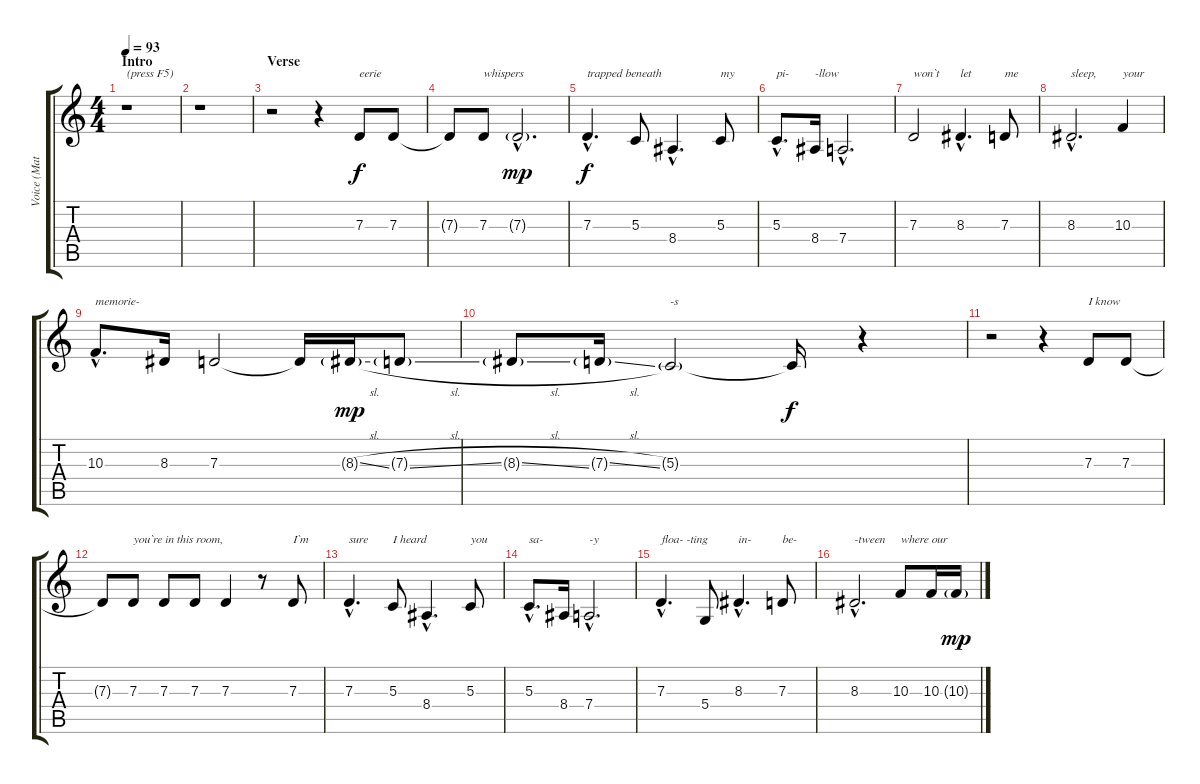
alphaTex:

\track ("Voice (Matthew Bellamy)" "Voice (Mat") {instrument lead4chiff}
\staff {score tabs}
\tuning (E4 B3 G3 D3 A2 E2) {hide}
\ts (4 4)
\section ("" "Intro")
\tempo 93
\clef g2
\ks c
r.1{txt "(press F5)" dy f instrument lead4chiff} |
r.1 |
\section ("" "Verse")
r.2 r.4 7.3.8{txt "eerie"} 7.3.8 |
7.3{t}.8 7.3.8{txt "whispers"} 7.3{g hac}.2{d dy mp} |
7.3{hac}.4{d txt "trapped beneath" dy f} 5.3.8 8.4{hac}.4{d} 5.3.8{txt "my"} |
5.3{hac}.8{d txt "pi-"} 8.4.16{txt "-llow"} 7.4{hac}.2{d} |
7.3.2{txt "won`t"} 8.3{hac}.4{d txt "let"} 7.3.8{txt "me"} |
8.3{hac}.2{d txt "sleep,"} 10.3.4{txt "your"} |
10.3{hac}.8{d txt "memorie-"} 8.3.16 7.3.2 7.3{t}.16 8.3{sl g}.16{dy mp} 7.3{sl g}.8 |
8.3{sl g}.8 7.3{sl g}.16 5.3{g}.2{txt "-s"} 5.3{t}.16{dy f} r.4 |
r.2 r.4 7.3.8{txt "I know"} 7.3.8 |
7.3{t}.8 7.3.8{txt "you`re in this room,"} 7.3.8 7.3.8 7.3.4 r.8 7.3.8{txt "I`m"} |
7.3{hac}.4{d txt "sure"} 5.3.8{txt "I heard"} 8.4{hac}.4{d} 5.3.8{txt "you"} |
5.3{hac}.8{d txt "sa-"} 8.4.16 7.4{hac}.2{d txt "-y"} |
7.3{hac}.4{d txt "floa- -ting"} 5.4.8 8.3{hac}.4{d txt "in-"} 7.3.8{txt "be-"} |
8.3{hac}.2{d txt "-tween"} 10.3.8{txt "where our"} 10.3.16 10.3{g}.16{dy mp}
